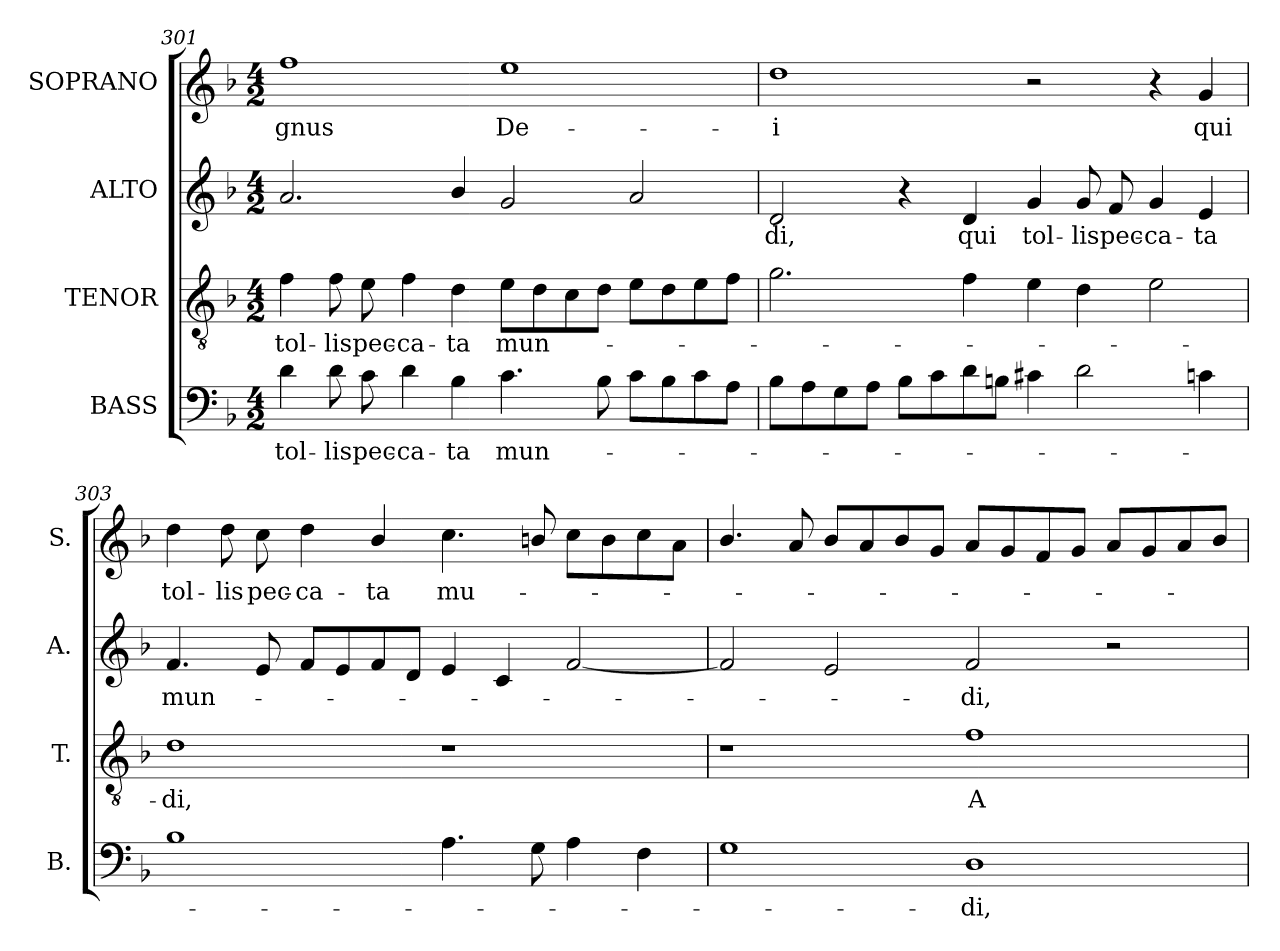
**kern	**text	**kern	**text	**kern	**text	**kern	**text
*part4	*part4	*part3	*part3	*part2	*part2	*part1	*part1
*staff4	*staff4	*staff3	*staff3	*staff2	*staff2	*staff1	*staff1
*I"BASS	*	*I"TENOR	*	*I"ALTO	*	*I"SOPRANO	*
*I'B.	*	*I'T.	*	*I'A.	*	*I'S.	*
!!LO:LB:g=z
*clefF4	*	*clefGv2	*	*clefG2	*	*clefG2	*
*	*	*ITrd7c12	*	*	*	*	*
*k[b-]	*	*k[b-]	*	*k[b-]	*	*k[b-]	*
*F:	*	*F:	*	*F:	*	*F:	*
*M4/2	*	*M4/2	*	*M4/2	*	*M4/2	*
=301	=301	=301	=301	=301	=301	=301	=301
!	!LO:LY:b:color=#000000	!	!	!	!	!	!
!	!	!	!LO:LY:b:color=#000000	!	!	!	!
!	!	!	!	!	!	!	!LO:LY:b:color=#000000
4di\	tol-	4Fi\	tol-	2.ai/	.	1ffi	-gnus
!	!LO:LY:b:color=#000000	!	!	!	!	!	!
!	!	!	!LO:LY:b:color=#000000	!	!	!	!
8di\	-lis	8Fi\	-lis	.	.	.	.
!	!LO:LY:b:color=#000000	!	!	!	!	!	!
!	!	!	!LO:LY:b:color=#000000	!	!	!	!
8ci\	pec-	8Ei\	pec-	.	.	.	.
!	!LO:LY:b:color=#000000	!	!	!	!	!	!
!	!	!	!LO:LY:b:color=#000000	!	!	!	!
4di\	-ca-	4Fi\	-ca-	.	.	.	.
!	!LO:LY:b:color=#000000	!	!	!	!	!	!
!	!	!	!LO:LY:b:color=#000000	!	!	!	!
4B-i\	-ta	4Di\	-ta	4b-i/	.	.	.
!	!LO:LY:b:color=#000000	!	!	!	!	!	!
!	!	!	!LO:LY:b:color=#000000	!	!	!	!
!	!	!	!	!	!	!	!LO:LY:b:color=#000000
4.ci\	mun-	8Ei\L	mun-	2gi/	.	1eei	De-
.	.	8Di\	.	.	.	.	.
.	.	8Ci\	.	.	.	.	.
8B-i\	.	8Di\J	.	.	.	.	.
8ci\L	.	8Ei\L	.	2ai/	.	.	.
8B-i\	.	8Di\	.	.	.	.	.
8ci\	.	8Ei\	.	.	.	.	.
8Ai\J	.	8Fi\J	.	.	.	.	.
=302	=302	=302	=302	=302	=302	=302	=302
!	!	!	!	!	!LO:LY:b:color=#000000	!	!
!	!	!	!	!	!	!	!LO:LY:b:color=#000000
8B-i\L	.	2.Gi\	.	2di/	-di,	1ddi	-i
8Ai\	.	.	.	.	.	.	.
8Gi\	.	.	.	.	.	.	.
8Ai\J	.	.	.	.	.	.	.
8B-i\L	.	.	.	4r	.	.	.
8ci\	.	.	.	.	.	.	.
!	!	!	!	!	!LO:LY:b:color=#000000	!	!
8di\	.	4Fi\	.	4di/	qui	.	.
8Bni\J	.	.	.	.	.	.	.
!	!	!	!	!	!LO:LY:b:color=#000000	!	!
4c#Xi\	.	4Ei\	.	4gi/	tol-	2r	.
!	!	!	!	!	!LO:LY:b:color=#000000	!	!
2di\	.	4Di\	.	8gi/	-lis	.	.
!	!	!	!	!	!LO:LY:b:color=#000000	!	!
.	.	.	.	8fi/	pec-	.	.
!	!	!	!	!	!LO:LY:b:color=#000000	!	!
.	.	2Ei\	.	4gi/	-ca-	4r	.
!	!	!	!	!	!LO:LY:b:color=#000000	!	!
!	!	!	!	!	!	!	!LO:LY:b:color=#000000
4cni\	.	.	.	4ei/	-ta	4gi/	qui
!!LO:PB:g=z
=303	=303	=303	=303	=303	=303	=303	=303
!	!	!	!LO:LY:b:color=#000000	!	!	!	!
!	!	!	!	!	!LO:LY:b:color=#000000	!	!
!	!	!	!	!	!	!	!LO:LY:b:color=#000000
1B-i	.	1Di	-di,	4.fi/	mun-	4ddi\	tol-
!	!	!	!	!	!	!	!LO:LY:b:color=#000000
.	.	.	.	.	.	8ddi\	-lis
!	!	!	!	!	!	!	!LO:LY:b:color=#000000
.	.	.	.	8ei/	.	8cci\	pec-
!	!	!	!	!	!	!	!LO:LY:b:color=#000000
.	.	.	.	8fi/L	.	4ddi\	-ca-
.	.	.	.	8ei/	.	.	.
!	!	!	!	!	!	!	!LO:LY:b:color=#000000
.	.	.	.	8fi/	.	4b-i/	-ta
.	.	.	.	8di/J	.	.	.
!	!	!	!	!	!	!	!LO:LY:b:color=#000000
4.Ai\	.	1r	.	4ei/	.	4.cci\	mu-
.	.	.	.	4ci/	.	.	.
8Gi\	.	.	.	.	.	8bni/	.
4Ai\	.	.	.	[2fi/	.	8cci\L	.
.	.	.	.	.	.	8bi\	.
4Fi\	.	.	.	.	.	8cci\	.
.	.	.	.	.	.	8ai\J	.
=304	=304	=304	=304	=304	=304	=304	=304
1Gi	.	1r	.	2fi/]	.	4.b-i/	.
.	.	.	.	.	.	8ai/	.
.	.	.	.	2ei/	.	8b-i/L	.
.	.	.	.	.	.	8ai/	.
.	.	.	.	.	.	8b-i/	.
.	.	.	.	.	.	8gi/J	.
!	!LO:LY:b:color=#000000	!	!	!	!	!	!
!	!	!	!LO:LY:b:color=#000000	!	!	!	!
!	!	!	!	!	!LO:LY:b:color=#000000	!	!
1Di	-di,	1Fi	A-	2fi/	-di,	8ai/L	.
.	.	.	.	.	.	8gi/	.
.	.	.	.	.	.	8fi/	.
.	.	.	.	.	.	8gi/J	.
.	.	.	.	2r	.	8ai/L	.
.	.	.	.	.	.	8gi/	.
.	.	.	.	.	.	8ai/	.
.	.	.	.	.	.	8b-i/J	.
=	=	=	=	=	=	=	=
*-	*-	*-	*-	*-	*-	*-	*-
